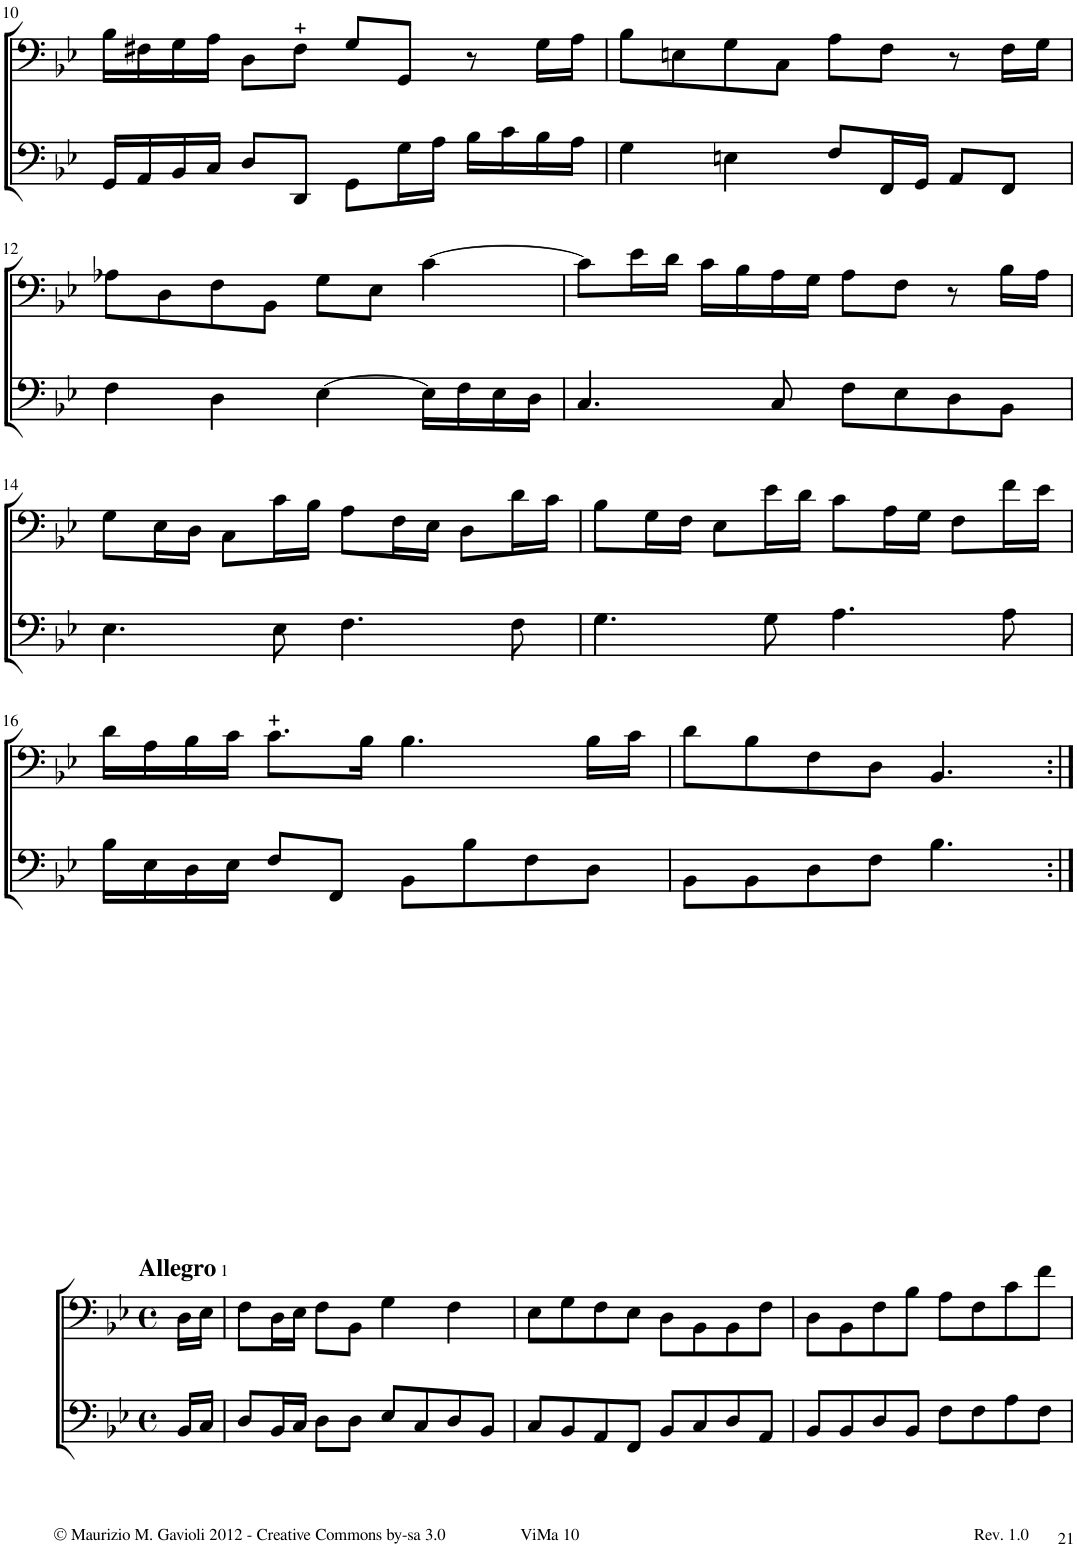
**kern	**kern
*part2	*part1
*staff2	*staff1
*I"Viola da gamba	*I"Viola da gamba
!!LO:PB:g=z
*clefF4	*clefF4
*k[b-e-]	*k[b-e-]
*M4/4	*M4/4
*met(c)	*met(c)
=10	=10
16GG/LL	16B-\LL
16AA/	16F#X\
16BB-/	16G\
16C/JJ	16A\JJ
8D/L	8D\L
8DD/J	8F#\J
8GG\L	8G/L
16G\L	8GG/J
16A\JJ	.
16B-\LL	8r
16c\	.
16B-\	16G\LL
16A\JJ	16A\JJ
=11	=11
4G\	8B-\L
.	8En\
4En\	8G\
.	8C\J
8F/L	8A\L
16FF/L	8F\J
16GG/JJ	.
8AA/L	8r
8FF/J	16F\LL
.	16G\JJ
!!LO:LB:g=z
=12	=12
4F\	8A-X\L
.	8D\
4D\	8F\
.	8BB-\J
[4E-\	8G\L
.	8E-\J
16E-\LL]	[4c\
16F\	.
16E-\	.
16D\JJ	.
=13	=13
4.C/	8c\L]
.	16e-\L
.	16d\JJ
.	16c\LL
.	16B-\
8C/	16A\
.	16G\JJ
8F\L	8A\L
8E-\	8F\J
8D\	8r
8BB-\J	16B-\LL
.	16A\JJ
!!LO:LB:g=z
=14	=14
4.E-\	8G\L
.	16E-\L
.	16D\JJ
.	8C\L
8E-\	16c\L
.	16B-\JJ
4.F\	8A\L
.	16F\L
.	16E-\JJ
.	8D\L
8F\	16d\L
.	16c\JJ
=15	=15
4.G\	8B-\L
.	16G\L
.	16F\JJ
.	8E-\L
8G\	16e-\L
.	16d\JJ
4.A\	8c\L
.	16A\L
.	16G\JJ
.	8F\L
8A\	16f\L
.	16e-\JJ
!!LO:LB:g=z
=16	=16
16B-\LL	16d\LL
16E-\	16A\
16D\	16B-\
16E-\JJ	16c\JJ
8F/L	8.c\L
8FF/J	.
.	16B-\Jk
8BB-\L	4.B-\
8B-\	.
8F\	.
8D\J	16B-\LL
.	16c\JJ
=17	=17
8BB-\L	8d\L
8BB-\	8B-\
8D\	8F\
8F\J	8D\J
4.B-\	4.BB-/
!!LO:LB:g=z
=17X2:|!	=17X2:|!
*M4/4	*M4/4
*met(c)	*met(c)
!	!LO:TX:a:B:t=Allegro
16BB-/LL	16D\LL
16C/JJ	16E-\JJ
=1	=1
8D/L	8F\L
16BB-/L	16D\L
16C/JJ	16E-\JJ
8D\L	8F\L
8D\J	8BB-\J
8E-/L	4G\
8C/	.
8D/	4F\
8BB-/J	.
=2	=2
8C/L	8E-\L
8BB-/	8G\
8AA/	8F\
8FF/J	8E-\J
8BB-/L	8D\L
8C/	8BB-\
8D/	8BB-\
8AA/J	8F\J
=3	=3
8BB-/L	8D\L
8BB-/	8BB-\
8D/	8F\
8BB-/J	8B-\J
8F\L	8A\L
8F\	8F\
8A\	8c\
8F\J	8f\J
=	=
*-	*-
